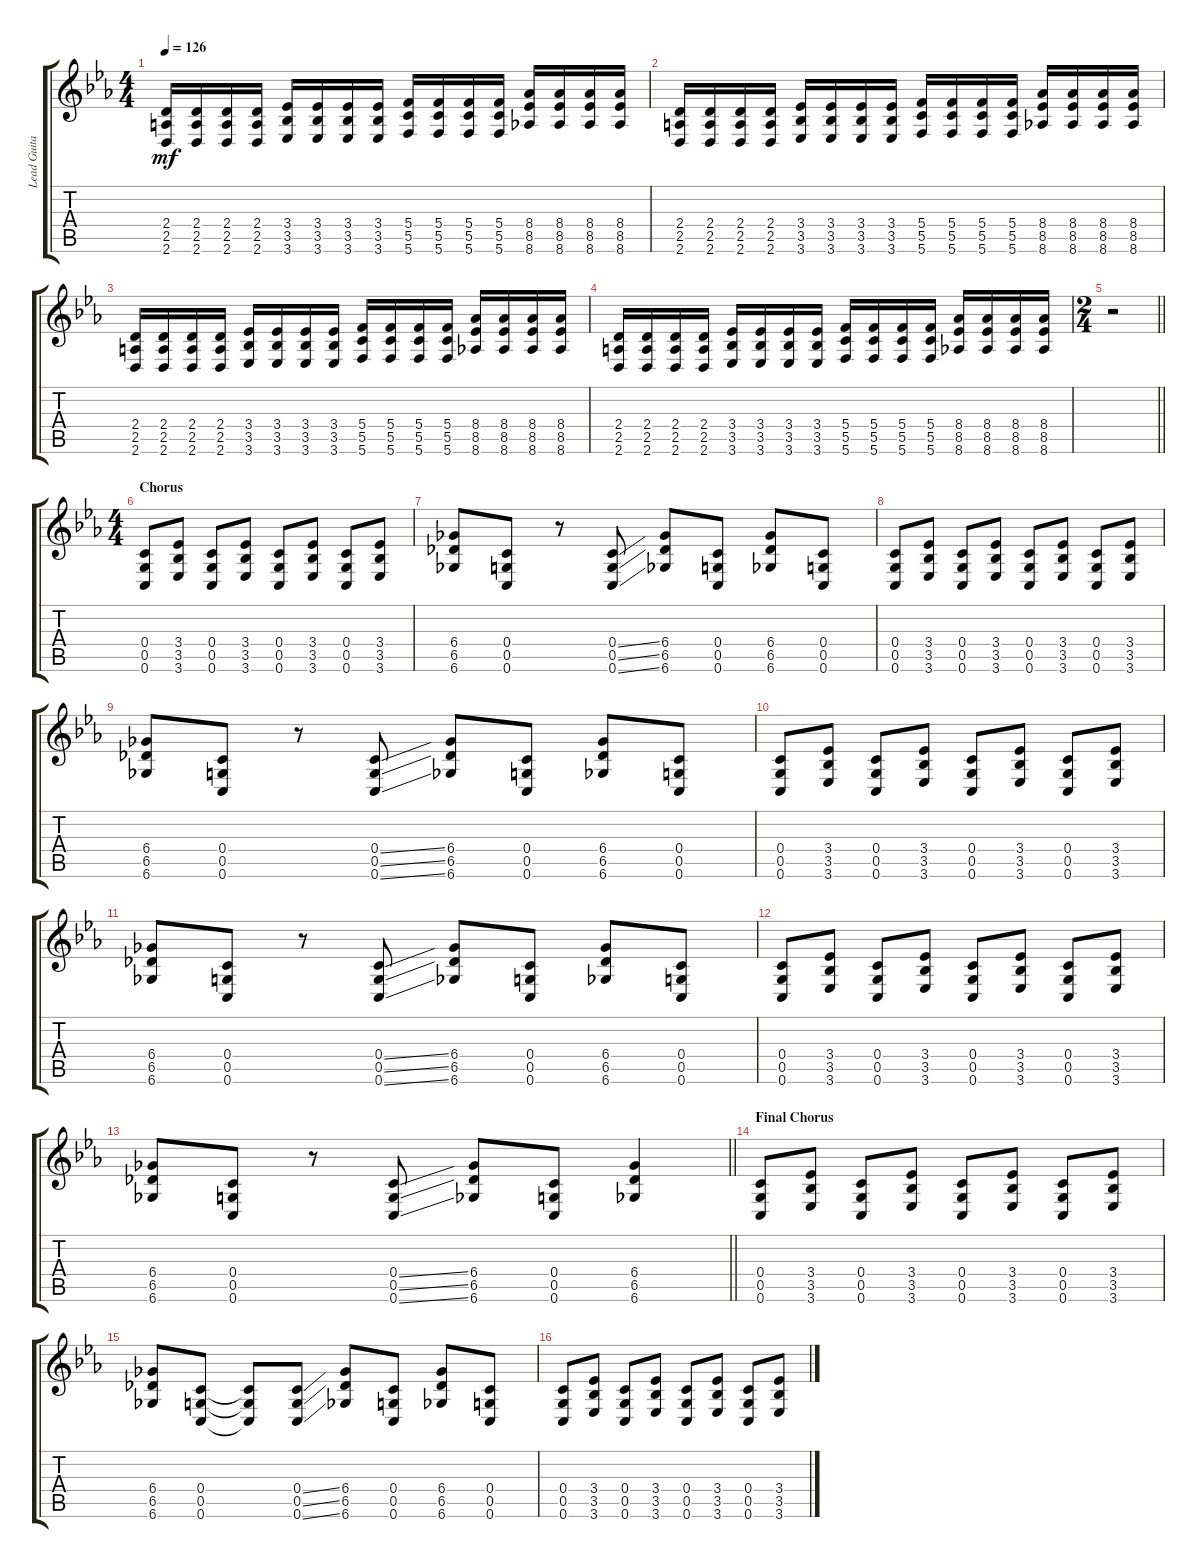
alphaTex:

\track ("Lead Guitar" "Lead Guita") {instrument distortionguitar}
\staff {score tabs}
\tuning (D4 A3 F3 C3 G2 C2) {hide}
\ts (4 4)
\tempo 126
\clef g2
\ks cminor
(2.4 2.5 2.6).16{dy mf} (2.4 2.5 2.6).16 (2.4 2.5 2.6).16 (2.4 2.5 2.6).16 (3.4 3.5 3.6).16 (3.4 3.5 3.6).16 (3.4 3.5 3.6).16 (3.4 3.5 3.6).16 (5.4 5.5 5.6).16 (5.4 5.5 5.6).16 (5.4 5.5 5.6).16 (5.4 5.5 5.6).16 (8.4 8.5 8.6).16 (8.4 8.5 8.6).16 (8.4 8.5 8.6).16 (8.4 8.5 8.6).16 |
(2.4 2.5 2.6).16 (2.4 2.5 2.6).16 (2.4 2.5 2.6).16 (2.4 2.5 2.6).16 (3.4 3.5 3.6).16 (3.4 3.5 3.6).16 (3.4 3.5 3.6).16 (3.4 3.5 3.6).16 (5.4 5.5 5.6).16 (5.4 5.5 5.6).16 (5.4 5.5 5.6).16 (5.4 5.5 5.6).16 (8.4 8.5 8.6).16 (8.4 8.5 8.6).16 (8.4 8.5 8.6).16 (8.4 8.5 8.6).16 |
(2.4 2.5 2.6).16 (2.4 2.5 2.6).16 (2.4 2.5 2.6).16 (2.4 2.5 2.6).16 (3.4 3.5 3.6).16 (3.4 3.5 3.6).16 (3.4 3.5 3.6).16 (3.4 3.5 3.6).16 (5.4 5.5 5.6).16 (5.4 5.5 5.6).16 (5.4 5.5 5.6).16 (5.4 5.5 5.6).16 (8.4 8.5 8.6).16 (8.4 8.5 8.6).16 (8.4 8.5 8.6).16 (8.4 8.5 8.6).16 |
(2.4 2.5 2.6).16 (2.4 2.5 2.6).16 (2.4 2.5 2.6).16 (2.4 2.5 2.6).16 (3.4 3.5 3.6).16 (3.4 3.5 3.6).16 (3.4 3.5 3.6).16 (3.4 3.5 3.6).16 (5.4 5.5 5.6).16 (5.4 5.5 5.6).16 (5.4 5.5 5.6).16 (5.4 5.5 5.6).16 (8.4 8.5 8.6).16 (8.4 8.5 8.6).16 (8.4 8.5 8.6).16 (8.4 8.5 8.6).16 |
\ts (2 4)
\barLineRight lightlight
r.2 |
\ts (4 4)
\section ("" "Chorus")
(0.4 0.5 0.6).8 (3.4 3.5 3.6).8 (0.4 0.5 0.6).8 (3.4 3.5 3.6).8 (0.4 0.5 0.6).8 (3.4 3.5 3.6).8 (0.4 0.5 0.6).8 (3.4 3.5 3.6).8 |
(6.4 6.5 6.6).8 (0.4 0.5 0.6).8 r.8 (0.4{ss} 0.5{ss} 0.6{ss}).8 (6.4 6.5 6.6).8 (0.4 0.5 0.6).8 (6.4 6.5 6.6).8 (0.4 0.5 0.6).8 |
(0.4 0.5 0.6).8 (3.4 3.5 3.6).8 (0.4 0.5 0.6).8 (3.4 3.5 3.6).8 (0.4 0.5 0.6).8 (3.4 3.5 3.6).8 (0.4 0.5 0.6).8 (3.4 3.5 3.6).8 |
(6.4 6.5 6.6).8 (0.4 0.5 0.6).8 r.8 (0.4{ss} 0.5{ss} 0.6{ss}).8 (6.4 6.5 6.6).8 (0.4 0.5 0.6).8 (6.4 6.5 6.6).8 (0.4 0.5 0.6).8 |
(0.4 0.5 0.6).8 (3.4 3.5 3.6).8 (0.4 0.5 0.6).8 (3.4 3.5 3.6).8 (0.4 0.5 0.6).8 (3.4 3.5 3.6).8 (0.4 0.5 0.6).8 (3.4 3.5 3.6).8 |
(6.4 6.5 6.6).8 (0.4 0.5 0.6).8 r.8 (0.4{ss} 0.5{ss} 0.6{ss}).8 (6.4 6.5 6.6).8 (0.4 0.5 0.6).8 (6.4 6.5 6.6).8 (0.4 0.5 0.6).8 |
(0.4 0.5 0.6).8 (3.4 3.5 3.6).8 (0.4 0.5 0.6).8 (3.4 3.5 3.6).8 (0.4 0.5 0.6).8 (3.4 3.5 3.6).8 (0.4 0.5 0.6).8 (3.4 3.5 3.6).8 |
\barLineRight lightlight
(6.4 6.5 6.6).8 (0.4 0.5 0.6).8 r.8 (0.4{ss} 0.5{ss} 0.6{ss}).8 (6.4 6.5 6.6).8 (0.4 0.5 0.6).8 (6.4 6.5 6.6).4 |
\section ("" "Final Chorus")
(0.4 0.5 0.6).8 (3.4 3.5 3.6).8 (0.4 0.5 0.6).8 (3.4 3.5 3.6).8 (0.4 0.5 0.6).8 (3.4 3.5 3.6).8 (0.4 0.5 0.6).8 (3.4 3.5 3.6).8 |
(6.4 6.5 6.6).8 (0.4 0.5 0.6).8 (0.4{t} 0.5{t} 0.6{t}).8 (0.4{ss} 0.5{ss} 0.6{ss}).8 (6.4 6.5 6.6).8 (0.4 0.5 0.6).8 (6.4 6.5 6.6).8 (0.4 0.5 0.6).8 |
(0.4 0.5 0.6).8 (3.4 3.5 3.6).8 (0.4 0.5 0.6).8 (3.4 3.5 3.6).8 (0.4 0.5 0.6).8 (3.4 3.5 3.6).8 (0.4 0.5 0.6).8 (3.4 3.5 3.6).8
